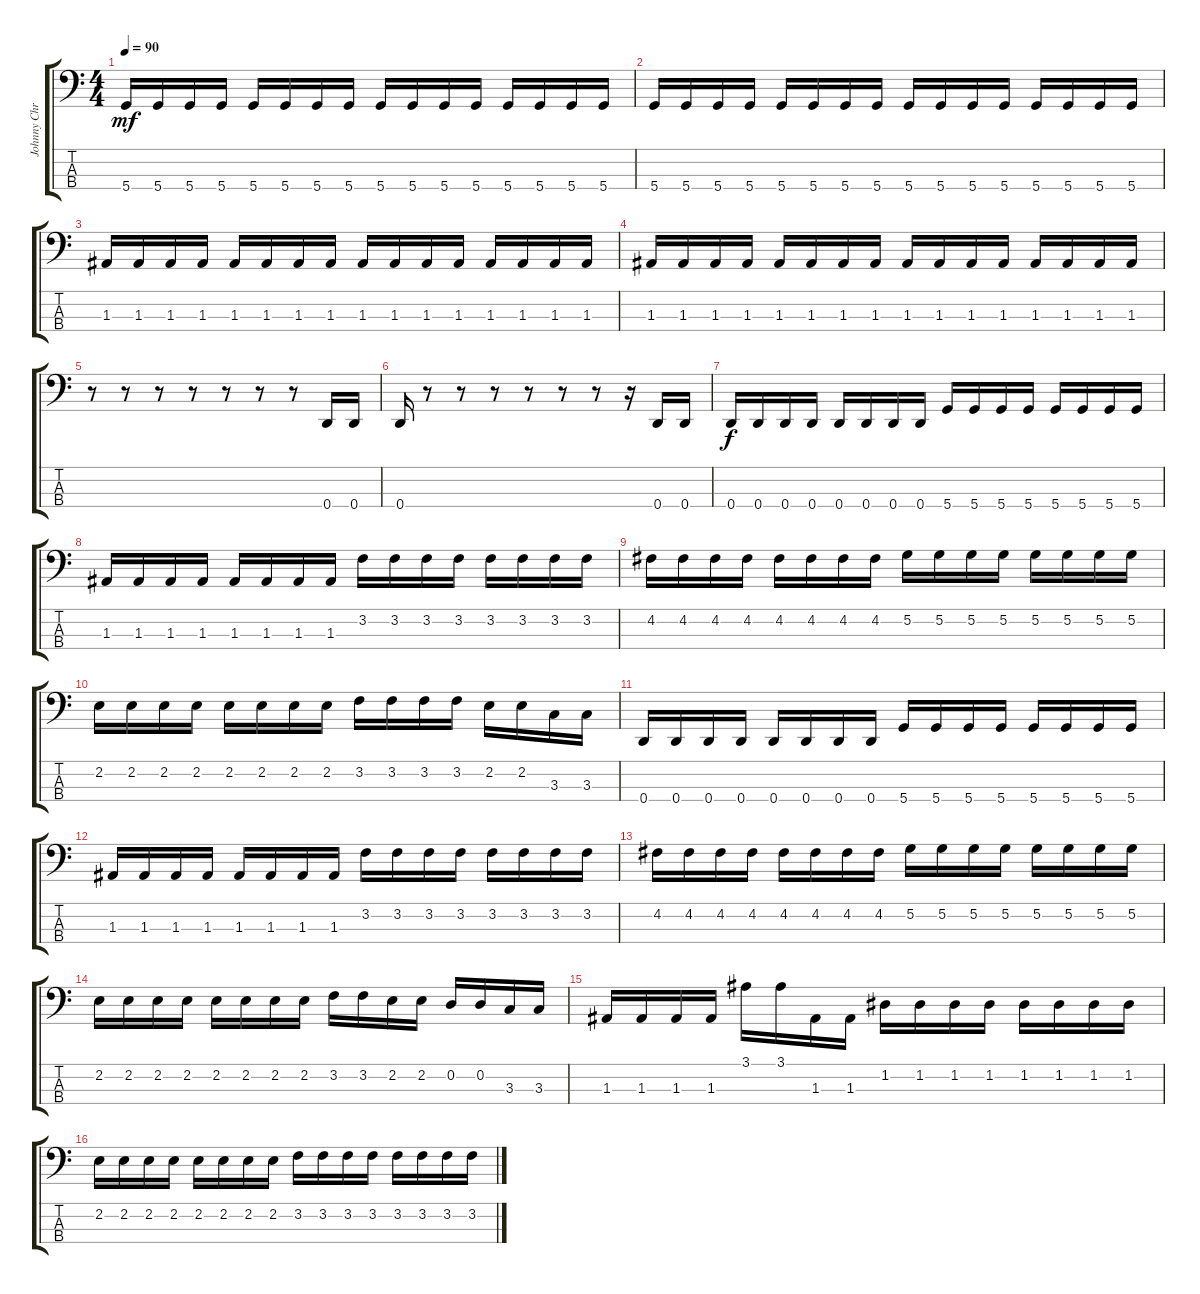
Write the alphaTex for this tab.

\track ("Johnny Christ" "Johnny Chr") {instrument electricbasspick}
\staff {score tabs}
\tuning (G2 D2 A1 D1) {hide}
\ts (4 4)
\tempo 90
\clef f4
\ks c
5.4.16{dy mf} 5.4.16 5.4.16 5.4.16 5.4.16 5.4.16 5.4.16 5.4.16 5.4.16 5.4.16 5.4.16 5.4.16 5.4.16 5.4.16 5.4.16 5.4.16 |
5.4.16 5.4.16 5.4.16 5.4.16 5.4.16 5.4.16 5.4.16 5.4.16 5.4.16 5.4.16 5.4.16 5.4.16 5.4.16 5.4.16 5.4.16 5.4.16 |
1.3.16 1.3.16 1.3.16 1.3.16 1.3.16 1.3.16 1.3.16 1.3.16 1.3.16 1.3.16 1.3.16 1.3.16 1.3.16 1.3.16 1.3.16 1.3.16 |
1.3.16 1.3.16 1.3.16 1.3.16 1.3.16 1.3.16 1.3.16 1.3.16 1.3.16 1.3.16 1.3.16 1.3.16 1.3.16 1.3.16 1.3.16 1.3.16 |
r.8 r.8 r.8 r.8 r.8 r.8 r.8 0.4.16 0.4.16 |
0.4.16 r.8 r.8 r.8 r.8 r.8 r.8 r.16 0.4.16 0.4.16 |
0.4.16{dy f} 0.4.16 0.4.16 0.4.16 0.4.16 0.4.16 0.4.16 0.4.16 5.4.16 5.4.16 5.4.16 5.4.16 5.4.16 5.4.16 5.4.16 5.4.16 |
1.3.16 1.3.16 1.3.16 1.3.16 1.3.16 1.3.16 1.3.16 1.3.16 3.2.16 3.2.16 3.2.16 3.2.16 3.2.16 3.2.16 3.2.16 3.2.16 |
4.2.16 4.2.16 4.2.16 4.2.16 4.2.16 4.2.16 4.2.16 4.2.16 5.2.16 5.2.16 5.2.16 5.2.16 5.2.16 5.2.16 5.2.16 5.2.16 |
2.2.16 2.2.16 2.2.16 2.2.16 2.2.16 2.2.16 2.2.16 2.2.16 3.2.16 3.2.16 3.2.16 3.2.16 2.2.16 2.2.16 3.3.16 3.3.16 |
0.4.16 0.4.16 0.4.16 0.4.16 0.4.16 0.4.16 0.4.16 0.4.16 5.4.16 5.4.16 5.4.16 5.4.16 5.4.16 5.4.16 5.4.16 5.4.16 |
1.3.16 1.3.16 1.3.16 1.3.16 1.3.16 1.3.16 1.3.16 1.3.16 3.2.16 3.2.16 3.2.16 3.2.16 3.2.16 3.2.16 3.2.16 3.2.16 |
4.2.16 4.2.16 4.2.16 4.2.16 4.2.16 4.2.16 4.2.16 4.2.16 5.2.16 5.2.16 5.2.16 5.2.16 5.2.16 5.2.16 5.2.16 5.2.16 |
2.2.16 2.2.16 2.2.16 2.2.16 2.2.16 2.2.16 2.2.16 2.2.16 3.2.16 3.2.16 2.2.16 2.2.16 0.2.16 0.2.16 3.3.16 3.3.16 |
1.3.16 1.3.16 1.3.16 1.3.16 3.1.16 3.1.16 1.3.16 1.3.16 1.2.16 1.2.16 1.2.16 1.2.16 1.2.16 1.2.16 1.2.16 1.2.16 |
2.2.16 2.2.16 2.2.16 2.2.16 2.2.16 2.2.16 2.2.16 2.2.16 3.2.16 3.2.16 3.2.16 3.2.16 3.2.16 3.2.16 3.2.16 3.2.16
